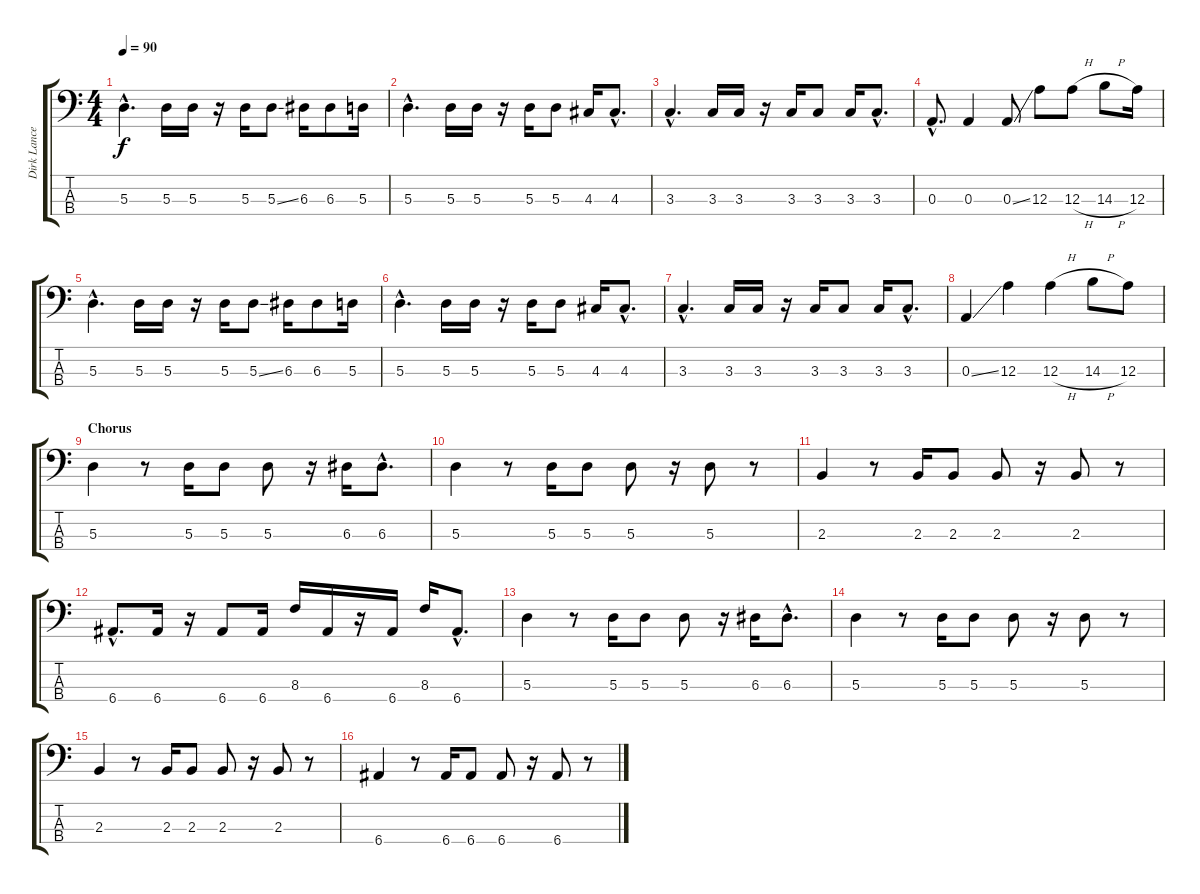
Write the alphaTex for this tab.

\track ("Dirk Lance [Acoustic Bass]" "Dirk Lance") {instrument acousticbass}
\staff {score tabs}
\tuning (G2 D2 A1 E1) {hide}
\ts (4 4)
\tempo 90
\clef f4
\ks c
5.3{hac}.4{d dy f} 5.3.16 5.3.16 r.16 5.3.16 5.3{ss}.8 6.3.16 6.3.8 5.3.16 |
5.3{hac}.4{d} 5.3.16 5.3.16 r.16 5.3.16 5.3.8 4.3.16 4.3{hac}.8{d} |
3.3{hac}.4{d} 3.3.16 3.3.16 r.16 3.3.16 3.3.8 3.3.16 3.3{hac}.8{d} |
0.3{hac}.8{d} 0.3.4 0.3{ss}.8 12.3.8 12.3{h}.8 14.3{h}.8 12.3.16 |
5.3{hac}.4{d} 5.3.16 5.3.16 r.16 5.3.16 5.3{ss}.8 6.3.16 6.3.8 5.3.16 |
5.3{hac}.4{d} 5.3.16 5.3.16 r.16 5.3.16 5.3.8 4.3.16 4.3{hac}.8{d} |
3.3{hac}.4{d} 3.3.16 3.3.16 r.16 3.3.16 3.3.8 3.3.16 3.3{hac}.8{d} |
0.3{ss}.4 12.3.4 12.3{h}.4 14.3{h}.8 12.3.8 |
\section ("" "Chorus")
5.3.4 r.8 5.3.16 5.3.8 5.3.8 r.16 6.3.16 6.3{hac}.8{d} |
5.3.4 r.8 5.3.16 5.3.8 5.3.8 r.16 5.3.8 r.8 |
2.3.4 r.8 2.3.16 2.3.8 2.3.8 r.16 2.3.8 r.8 |
6.4{hac}.8{d} 6.4.16 r.16 6.4.8 6.4.16 8.3.16 6.4.16 r.16 6.4.16 8.3.16 6.4{hac}.8{d} |
5.3.4 r.8 5.3.16 5.3.8 5.3.8 r.16 6.3.16 6.3{hac}.8{d} |
5.3.4 r.8 5.3.16 5.3.8 5.3.8 r.16 5.3.8 r.8 |
2.3.4 r.8 2.3.16 2.3.8 2.3.8 r.16 2.3.8 r.8 |
6.4.4 r.8 6.4.16 6.4.8 6.4.8 r.16 6.4.8 r.8
